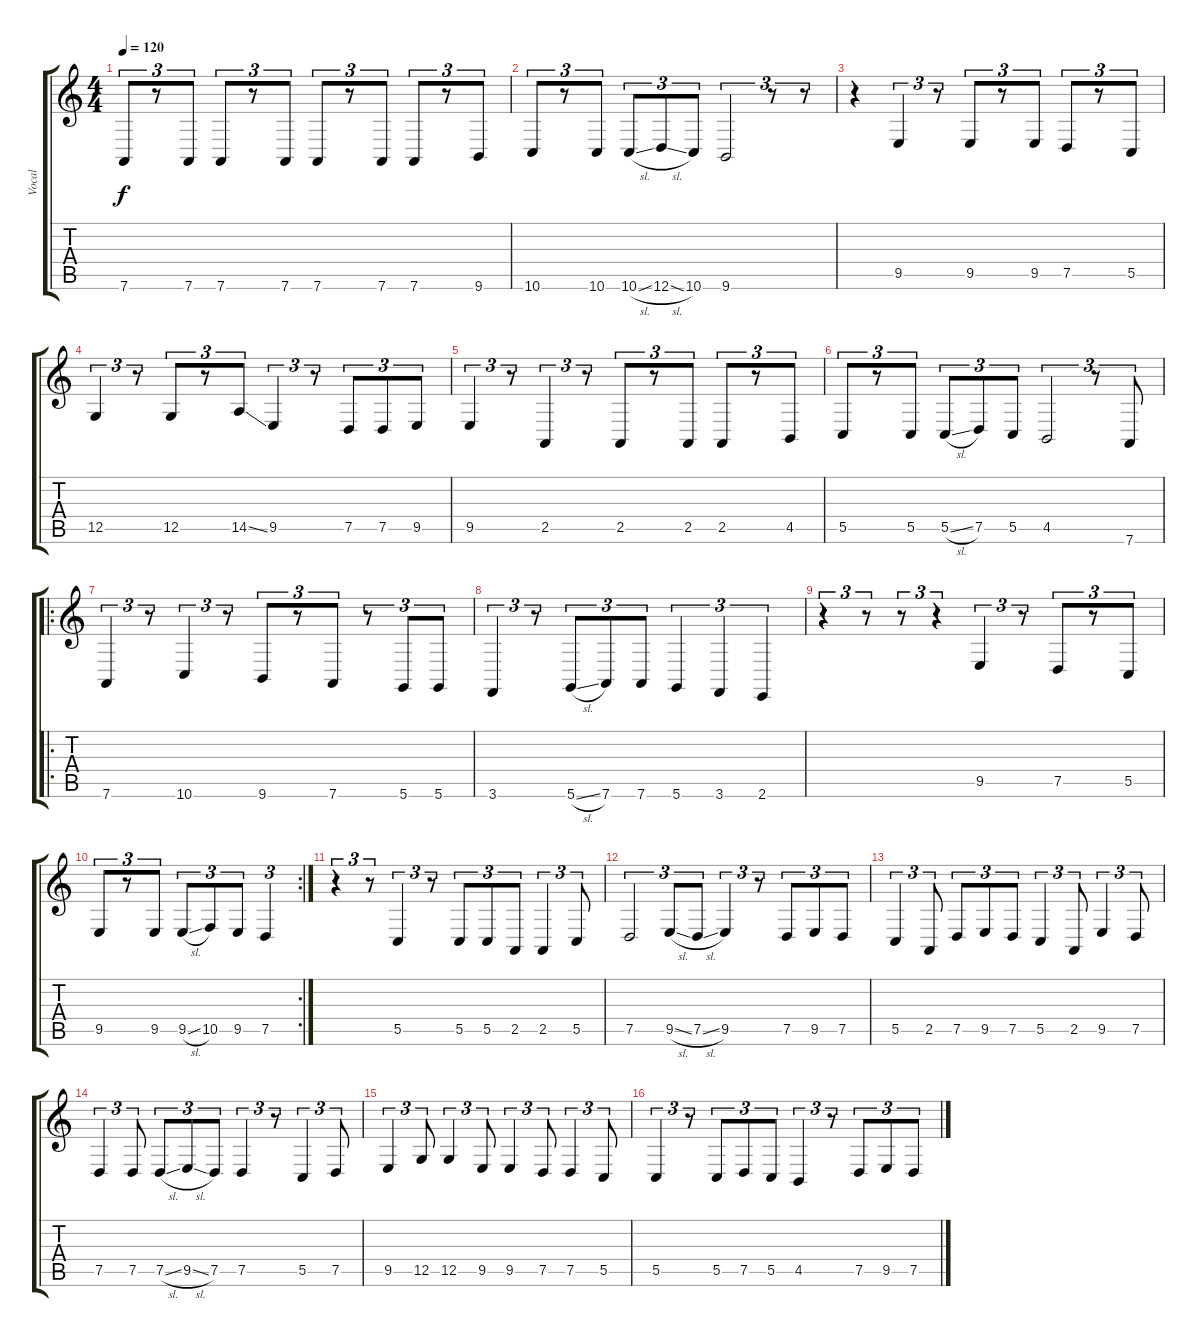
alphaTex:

\track ("Vocal" "Vocal") {instrument lead1square}
\staff {score tabs}
\tuning (D4 A3 F3 C3 G2 D2) {hide}
\ts (4 4)
\tempo 120
\clef g2
\ks c
7.6.8{tu (3 2) dy f} r.8{tu (3 2)} 7.6.8{tu (3 2)} 7.6.8{tu (3 2)} r.8{tu (3 2)} 7.6.8{tu (3 2)} 7.6.8{tu (3 2)} r.8{tu (3 2)} 7.6.8{tu (3 2)} 7.6.8{tu (3 2)} r.8{tu (3 2)} 9.6.8{tu (3 2)} |
10.6.8{tu (3 2)} r.8{tu (3 2)} 10.6.8{tu (3 2)} 10.6{sl}.8{tu (3 2)} 12.6{sl}.8{tu (3 2)} 10.6.8{tu (3 2)} 9.6.2{tu (3 2)} r.8{tu (3 2)} r.8{tu (3 2)} |
r.4 9.5.4{tu (3 2)} r.8{tu (3 2)} 9.5.8{tu (3 2)} r.8{tu (3 2)} 9.5.8{tu (3 2)} 7.5.8{tu (3 2)} r.8{tu (3 2)} 5.5.8{tu (3 2)} |
12.5.4{tu (3 2)} r.8{tu (3 2)} 12.5.8{tu (3 2)} r.8{tu (3 2)} 14.5{ss}.8{tu (3 2)} 9.5.4{tu (3 2)} r.8{tu (3 2)} 7.5.8{tu (3 2)} 7.5.8{tu (3 2)} 9.5.8{tu (3 2)} |
9.5.4{tu (3 2)} r.8{tu (3 2)} 2.5.4{tu (3 2)} r.8{tu (3 2)} 2.5.8{tu (3 2)} r.8{tu (3 2)} 2.5.8{tu (3 2)} 2.5.8{tu (3 2)} r.8{tu (3 2)} 4.5.8{tu (3 2)} |
5.5.8{tu (3 2)} r.8{tu (3 2)} 5.5.8{tu (3 2)} 5.5{sl}.8{tu (3 2)} 7.5.8{tu (3 2)} 5.5.8{tu (3 2)} 4.5.2{tu (3 2)} r.8{tu (3 2)} 7.6.8{tu (3 2)} |
\ro
7.6.4{tu (3 2)} r.8{tu (3 2)} 10.6.4{tu (3 2)} r.8{tu (3 2)} 9.6.8{tu (3 2)} r.8{tu (3 2)} 7.6.8{tu (3 2)} r.8{tu (3 2)} 5.6.8{tu (3 2)} 5.6.8{tu (3 2)} |
3.6.4{tu (3 2)} r.8{tu (3 2)} 5.6{sl}.8{tu (3 2)} 7.6.8{tu (3 2)} 7.6.8{tu (3 2)} 5.6.4{tu (3 2)} 3.6.4{tu (3 2)} 2.6.4{tu (3 2)} |
r.4{tu (3 2)} r.8{tu (3 2)} r.8{tu (3 2)} r.4{tu (3 2)} 9.5.4{tu (3 2)} r.8{tu (3 2)} 7.5.8{tu (3 2)} r.8{tu (3 2)} 5.5.8{tu (3 2)} |
\rc 2
9.5.8{tu (3 2)} r.8{tu (3 2)} 9.5.8{tu (3 2)} 9.5{sl}.8{tu (3 2)} 10.5.8{tu (3 2)} 9.5.8{tu (3 2)} 7.5.4{tu (3 2)} |
r.4{tu (3 2)} r.8{tu (3 2)} 5.5.4{tu (3 2)} r.8{tu (3 2)} 5.5.8{tu (3 2)} 5.5.8{tu (3 2)} 2.5.8{tu (3 2)} 2.5.4{tu (3 2)} 5.5.8{tu (3 2)} |
7.5.2{tu (3 2)} 9.5{sl}.8{tu (3 2)} 7.5{sl}.8{tu (3 2)} 9.5.4{tu (3 2)} r.8{tu (3 2)} 7.5.8{tu (3 2)} 9.5.8{tu (3 2)} 7.5.8{tu (3 2)} |
5.5.4{tu (3 2)} 2.5.8{tu (3 2)} 7.5.8{tu (3 2)} 9.5.8{tu (3 2)} 7.5.8{tu (3 2)} 5.5.4{tu (3 2)} 2.5.8{tu (3 2)} 9.5.4{tu (3 2)} 7.5.8{tu (3 2)} |
7.5.4{tu (3 2)} 7.5.8{tu (3 2)} 7.5{sl}.8{tu (3 2)} 9.5{sl}.8{tu (3 2)} 7.5.8{tu (3 2)} 7.5.4{tu (3 2)} r.8{tu (3 2)} 5.5.4{tu (3 2)} 7.5.8{tu (3 2)} |
9.5.4{tu (3 2)} 12.5.8{tu (3 2)} 12.5.4{tu (3 2)} 9.5.8{tu (3 2)} 9.5.4{tu (3 2)} 7.5.8{tu (3 2)} 7.5.4{tu (3 2)} 5.5.8{tu (3 2)} |
5.5.4{tu (3 2)} r.8{tu (3 2)} 5.5.8{tu (3 2)} 7.5.8{tu (3 2)} 5.5.8{tu (3 2)} 4.5.4{tu (3 2)} r.8{tu (3 2)} 7.5.8{tu (3 2)} 9.5.8{tu (3 2)} 7.5.8{tu (3 2)}
